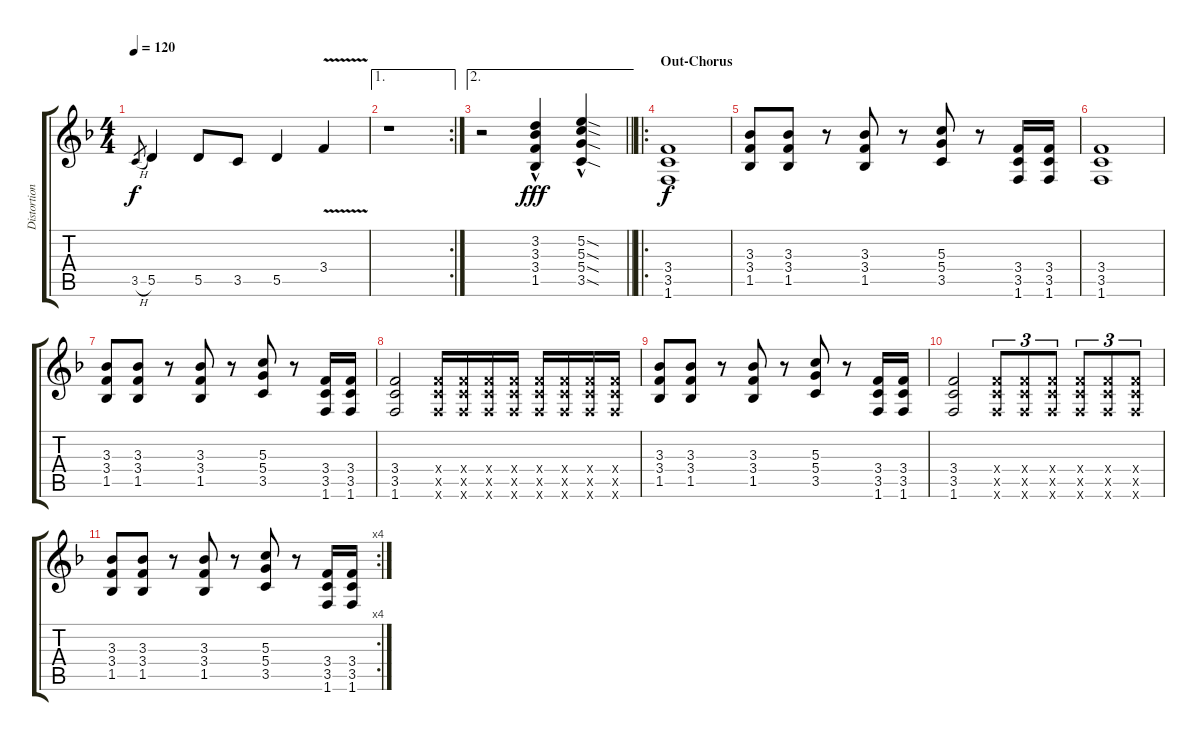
\track ("Distortion Gtr." "Distortion") {instrument distortionguitar}
\staff {score tabs}
\tuning (E4 B3 G3 D3 A2 E2) {hide}
\ts (4 4)
\tempo 120
\clef g2
\ks f
3.5{h}.8{gr dy f} 5.5.4 5.5.8 3.5.8 5.5.4 3.4{v}.4 |
\ae 1
\rc 2
r.1 |
\ae 2
\barLineRight lightlight
r.2 (3.2{hac} 3.3{hac} 3.4{hac} 1.5{hac}).4{dy fff} (5.2{sod hac} 5.3{sod hac} 5.4{sod hac} 3.5{sod hac}).4 |
\ro
\section ("" "Out-Chorus")
(3.4 3.5 1.6).1{dy f} |
(3.3 3.4 1.5).8 (3.3 3.4 1.5).8 r.8 (3.3 3.4 1.5).8 r.8 (5.3 5.4 3.5).8 r.8 (3.4 3.5 1.6).16 (3.4 3.5 1.6).16 |
(3.4 3.5 1.6).1 |
(3.3 3.4 1.5).8 (3.3 3.4 1.5).8 r.8 (3.3 3.4 1.5).8 r.8 (5.3 5.4 3.5).8 r.8 (3.4 3.5 1.6).16 (3.4 3.5 1.6).16 |
(3.4 3.5 1.6).2 (3.4{x} 3.5{x} 1.6{x}).16 (3.4{x} 3.5{x} 1.6{x}).16 (3.4{x} 3.5{x} 1.6{x}).16 (3.4{x} 3.5{x} 1.6{x}).16 (3.4{x} 3.5{x} 1.6{x}).16 (3.4{x} 3.5{x} 1.6{x}).16 (3.4{x} 3.5{x} 1.6{x}).16 (3.4{x} 3.5{x} 1.6{x}).16 |
(3.3 3.4 1.5).8 (3.3 3.4 1.5).8 r.8 (3.3 3.4 1.5).8 r.8 (5.3 5.4 3.5).8 r.8 (3.4 3.5 1.6).16 (3.4 3.5 1.6).16 |
(3.4 3.5 1.6).2 (3.4{x} 3.5{x} 1.6{x}).8{tu (3 2)} (3.4{x} 3.5{x} 1.6{x}).8{tu (3 2)} (3.4{x} 3.5{x} 1.6{x}).8{tu (3 2)} (3.4{x} 3.5{x} 1.6{x}).8{tu (3 2)} (3.4{x} 3.5{x} 1.6{x}).8{tu (3 2)} (3.4{x} 3.5{x} 1.6{x}).8{tu (3 2)} |
\rc 4
(3.3 3.4 1.5).8 (3.3 3.4 1.5).8 r.8 (3.3 3.4 1.5).8 r.8 (5.3 5.4 3.5).8 r.8 (3.4 3.5 1.6).16 (3.4 3.5 1.6).16
